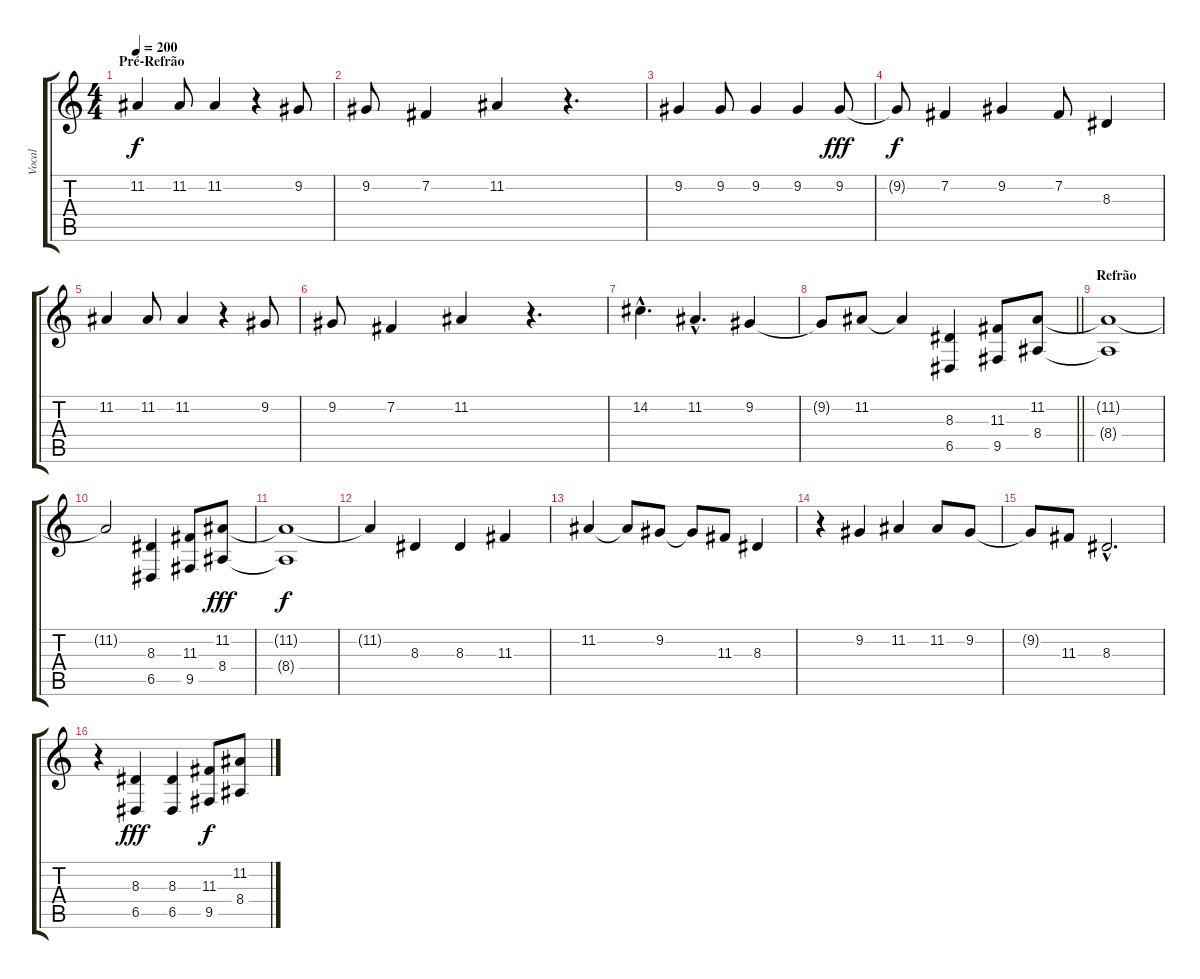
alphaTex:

\track ("Vocal" "Vocal") {instrument trumpet}
\staff {score tabs}
\tuning (E4 B3 G3 D3 A2 E2) {hide}
\ts (4 4)
\section ("" "Pré-Refrão")
\tempo 200
\clef g2
\ks c
11.2.4{dy f} 11.2.8 11.2.4 r.4 9.2.8 |
9.2.8 7.2.4 11.2.4 r.4{d} |
9.2.4 9.2.8 9.2.4 9.2.4 9.2.8{dy fff} |
9.2{t}.8{dy f} 7.2.4 9.2.4 7.2.8 8.3.4 |
11.2.4 11.2.8 11.2.4 r.4 9.2.8 |
9.2.8 7.2.4 11.2.4 r.4{d} |
14.2{hac}.4{d} 11.2{hac}.4{d} 9.2.4 |
\barLineRight lightlight
9.2{t}.8 11.2.8 11.2{t}.4 (8.3 6.5).4 (11.3 9.5).8 (11.2 8.4).8 |
\section ("" "Refrão")
(11.2{t} 8.4{t}).1 |
11.2{t}.2 (8.3 6.5).4 (11.3 9.5).8 (11.2 8.4).8{dy fff} |
(11.2{t} 8.4{t}).1{dy f} |
11.2{t}.4 8.3.4 8.3.4 11.3.4 |
11.2.4 11.2{t}.8 9.2.8 9.2{t}.8 11.3.8 8.3.4 |
r.4 9.2.4 11.2.4 11.2.8 9.2.8 |
9.2{t}.8 11.3.8 8.3{hac}.2{d} |
r.4 (8.3 6.5).4{dy fff} (8.3 6.5).4 (11.3 9.5).8{dy f} (11.2 8.4).8
